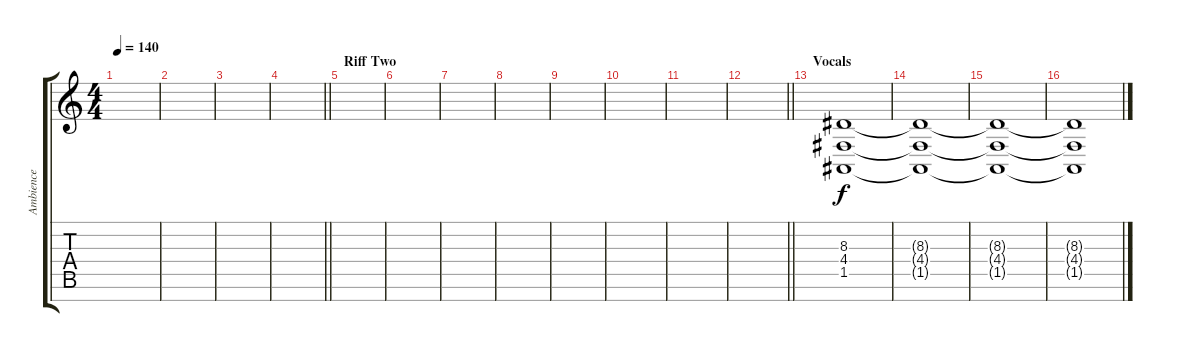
\track ("Ambience" "Ambience") {instrument choiraahs}
\staff {score tabs}
\tuning (E4 B3 G3 D3 A2 E2 B1) {hide}
\ts (4 4)
\tempo 140
\clef g2
\ks c
|
|
|
\barLineRight lightlight
|
\section ("" "Riff Two")
|
|
|
|
|
|
|
\barLineRight lightlight
|
\section ("" "Vocals")
(8.3 4.4 1.5).1 |
(8.3{t} 4.4{t} 1.5{t}).1 |
(8.3{t} 4.4{t} 1.5{t}).1 |
(8.3{t} 4.4{t} 1.5{t}).1
